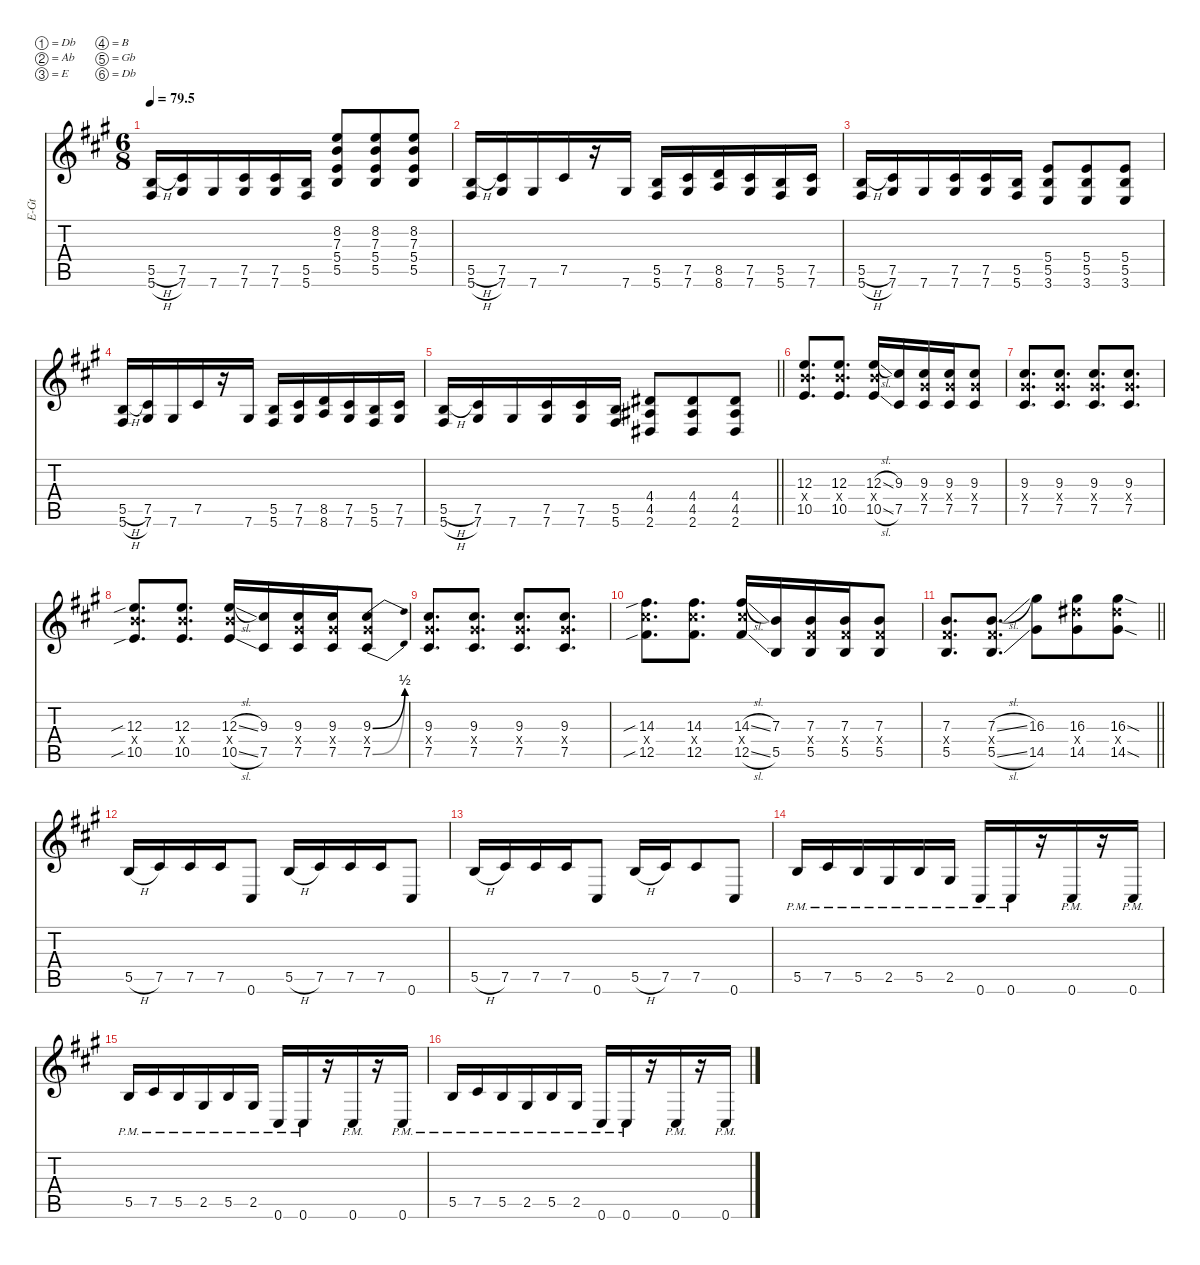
\defaultSystemsLayout 4
\hideDynamics
\bracketExtendMode nobrackets
\otherSystemsTrackNameOrientation horizontal
\track ("Guitar2" "E-Gt") {instrument overdrivenguitar}
\staff {score tabs}
\tuning (Db4 Ab3 E3 B2 Gb2 Db2)
\ts (6 8)
\tempo
79.5
\accidentals auto
\clef g2
\ottava regular
\simile none
\ks a
(5.6{h acc #} 5.5{h acc forcenatural}).16{dy f beam Up} (7.5{acc #} 7.6{acc #}).16{beam Up} 7.6{acc #}.16{beam Up} (7.6{acc #} 7.5{acc #}).16{beam Up} (7.6{acc #} 7.5{acc #}).16{beam Up} (5.5{acc forcenatural} 5.6{acc #}).16{beam Up} (5.4{acc forcenatural} 5.5{acc forcenatural} 8.2{acc forcenatural} 7.3{acc forcenatural}).8{beam Up} (5.4{acc forcenatural} 5.5{acc forcenatural} 8.2{acc forcenatural} 7.3{acc forcenatural}).8{beam Up} (5.4{acc forcenatural} 5.5{acc forcenatural} 8.2{acc forcenatural} 7.3{acc forcenatural}).8{beam Up} |
(5.6{h acc #} 5.5{h acc forcenatural}).16{beam Up} (7.5{acc #} 7.6{acc #}).16{beam Up} 7.6{acc #}.16{beam Up} 7.5{acc #}.16{beam Up} r.16{beam Up} 7.6{acc #}.16{beam Up} (5.6{acc #} 5.5{acc forcenatural}).16{beam Up} (7.6{acc #} 7.5{acc #}).16{beam Up} (8.5{acc forcenatural} 8.6{acc forcenatural}).16{beam Up} (7.6{acc #} 7.5{acc #}).16{beam Up} (5.6{acc #} 5.5{acc forcenatural}).16{beam Up} (7.5{acc #} 7.6{acc #}).16{beam Up} |
(5.6{h acc #} 5.5{h acc forcenatural}).16{beam Up} (7.5{acc #} 7.6{acc #}).16{beam Up} 7.6{acc #}.16{beam Up} (7.6{acc #} 7.5{acc #}).16{beam Up} (7.6{acc #} 7.5{acc #}).16{beam Up} (5.5{acc forcenatural} 5.6{acc #}).16{beam Up} (5.4{acc forcenatural} 3.6{acc forcenatural} 5.5{acc forcenatural}).8{beam Up} (5.4{acc forcenatural} 5.5{acc forcenatural} 3.6{acc forcenatural}).8{beam Up} (5.4{acc forcenatural} 5.5{acc forcenatural} 3.6{acc forcenatural}).8{beam Up} |
(5.6{h acc #} 5.5{h acc forcenatural}).16{beam Up} (7.5{acc #} 7.6{acc #}).16{beam Up} 7.6{acc #}.16{beam Up} 7.5{acc #}.16{beam Up} r.16{beam Up} 7.6{acc #}.16{beam Up} (5.6{acc #} 5.5{acc forcenatural}).16{beam Up} (7.6{acc #} 7.5{acc #}).16{beam Up} (8.5{acc forcenatural} 8.6{acc forcenatural}).16{beam Up} (7.6{acc #} 7.5{acc #}).16{beam Up} (5.6{acc #} 5.5{acc forcenatural}).16{beam Up} (7.5{acc #} 7.6{acc #}).16{beam Up} |
\barLineRight lightlight
(5.6{h acc #} 5.5{h acc forcenatural}).16{beam Up} (7.5{acc #} 7.6{acc #}).16{beam Up} 7.6{acc #}.16{beam Up} (7.6{acc #} 7.5{acc #}).16{beam Up} (7.6{acc #} 7.5{acc #}).16{beam Up} (5.5{acc forcenatural} 5.6{acc #}).16{beam Up} (4.4{acc #} 2.6{acc #} 4.5{acc #}).8{beam Up} (4.4{acc #} 4.5{acc #} 2.6{acc #}).8{beam Up} (4.4{acc #} 4.5{acc #} 2.6{acc #}).8{beam Up} |
(10.5{acc forcenatural} 12.3{acc forcenatural} 12.4{x acc forcenatural}).8{d beam Up} (10.5{acc forcenatural} 12.3{acc forcenatural} 12.4{x acc forcenatural}).8{d beam Up} (10.5{sl acc forcenatural} 12.3{sl acc forcenatural} 12.4{x acc forcenatural}).16{beam Up} (7.5{acc #} 9.3{acc #}).16{beam Up} (7.5{acc #} 9.3{acc #} 9.4{x acc #}).16{beam Up} (7.5{acc #} 9.3{acc #} 9.4{x acc #}).16{beam Up} (9.3{acc #} 7.5{acc #} 9.4{x acc #}).8{beam Up} |
(9.3{acc #} 7.5{acc #} 9.4{x acc #}).8{d beam Up} (9.3{acc #} 7.5{acc #} 9.4{x acc #}).8{d beam Up} (9.3{acc #} 7.5{acc #} 9.4{x acc #}).8{d beam Up} (9.3{acc #} 7.5{acc #} 9.4{x acc #}).8{d beam Up} |
(10.5{sib acc forcenatural} 12.3{sib acc forcenatural} 12.4{x acc forcenatural}).8{d beam Up} (10.5{acc forcenatural} 12.3{acc forcenatural} 12.4{x acc forcenatural}).8{d beam Up} (10.5{sl acc forcenatural} 12.3{sl acc forcenatural} 12.4{x acc forcenatural}).16{beam Up} (7.5{acc #} 9.3{acc #}).16{beam Up} (7.5{acc #} 9.3{acc #} 9.4{x acc #}).16{beam Up} (7.5{acc #} 9.3{acc #} 9.4{x acc #}).16{beam Up} (9.3{be (bend 18.599999999999998 0 60 2) acc #} 7.5{be (bend 18.599999999999998 0 60 2) acc #} 9.4{x acc #}).8{beam Up} |
(9.3{acc #} 7.5{acc #} 9.4{x acc #}).8{d beam Up} (9.3{acc #} 7.5{acc #} 9.4{x acc #}).8{d beam Up} (9.3{acc #} 7.5{acc #} 9.4{x acc #}).8{d beam Up} (9.3{acc #} 7.5{acc #} 9.4{x acc #}).8{d beam Up} |
(12.5{sib acc #} 14.3{sib acc #} 14.4{x acc #}).8{d beam Down} (12.5{acc #} 14.3{acc #} 14.4{x acc #}).8{d beam Down} (12.5{sl acc #} 14.3{sl acc #} 14.4{x acc #}).16{beam Up} (5.5{acc forcenatural} 7.3{acc forcenatural}).16{beam Up} (5.5{acc forcenatural} 7.3{acc forcenatural} 7.4{x acc #}).16{beam Up} (5.5{acc forcenatural} 7.3{acc forcenatural} 7.4{x acc #}).16{beam Up} (5.5{acc forcenatural} 7.3{acc forcenatural} 7.4{x acc #}).8{beam Up} |
\barLineRight lightlight
(5.5{acc forcenatural} 7.3{acc forcenatural} 7.4{x acc #}).8{d beam Up} (5.5{sl acc forcenatural} 7.4{x acc #} 7.3{sl acc forcenatural}).8{d beam Up} (14.5{acc #} 16.3{acc #}).8{beam Down} (16.3{acc #} 16.4{x acc #} 14.5{acc #}).8{beam Down} (14.5{sod acc #} 16.3{sod acc #} 16.4{x acc #}).8{beam Down} |
5.5{h acc forcenatural}.16{beam Up} 7.5{acc #}.16{beam Up} 7.5{acc #}.16{beam Up} 7.5{acc #}.16{beam Up} 0.6{acc #}.8{beam Up} 5.5{h acc forcenatural}.16{beam Up} 7.5{acc #}.16{beam Up} 7.5{acc #}.16{beam Up} 7.5{acc #}.16{beam Up} 0.6{acc #}.8{beam Up} |
5.5{h acc forcenatural}.16{beam Up} 7.5{acc #}.16{beam Up} 7.5{acc #}.16{beam Up} 7.5{acc #}.16{beam Up} 0.6{acc #}.8{beam Up} 5.5{h acc forcenatural}.16{beam Up} 7.5{acc #}.16{beam Up} 7.5{acc #}.8{beam Up} 0.6{acc #}.8{beam Up} |
5.5{pm acc forcenatural}.16{beam Up} 7.5{pm acc #}.16{beam Up} 5.5{pm acc forcenatural}.16{beam Up} 2.5{pm acc #}.16{beam Up} 5.5{pm acc forcenatural}.16{beam Up} 2.5{pm acc #}.16{beam Up} 0.6{pm acc #}.16{beam Up} 0.6{pm acc #}.16{beam Up} r.16{beam Up} 0.6{pm acc #}.16{beam Up} r.16{beam Up} 0.6{pm acc #}.16{beam Up} |
5.5{pm acc forcenatural}.16{beam Up} 7.5{pm acc #}.16{beam Up} 5.5{pm acc forcenatural}.16{beam Up} 2.5{pm acc #}.16{beam Up} 5.5{pm acc forcenatural}.16{beam Up} 2.5{pm acc #}.16{beam Up} 0.6{pm acc #}.16{beam Up} 0.6{pm acc #}.16{beam Up} r.16{beam Up} 0.6{pm acc #}.16{beam Up} r.16{beam Up} 0.6{pm acc #}.16{beam Up} |
5.5{pm acc forcenatural}.16{beam Up} 7.5{pm acc #}.16{beam Up} 5.5{pm acc forcenatural}.16{beam Up} 2.5{pm acc #}.16{beam Up} 5.5{pm acc forcenatural}.16{beam Up} 2.5{pm acc #}.16{beam Up} 0.6{pm acc #}.16{beam Up} 0.6{pm acc #}.16{beam Up} r.16{beam Up} 0.6{pm acc #}.16{beam Up} r.16{beam Up} 0.6{pm acc #}.16{beam Up}
